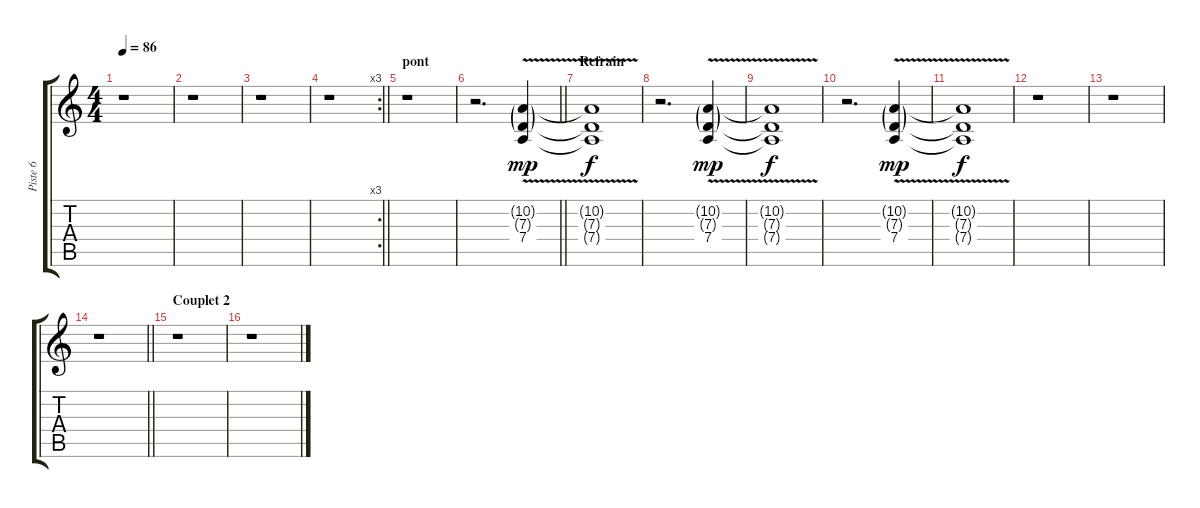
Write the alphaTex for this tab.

\track ("Piste 6" "Piste 6") {instrument harpsichord}
\staff {score tabs}
\tuning (E4 B3 G3 D3 A2 E2) {hide}
\ts (4 4)
\tempo 86
\clef g2
\ks c
r.1{dy mp} |
r.1 |
r.1 |
\rc 3
\barLineRight lightlight
r.1 |
\section ("" "pont")
r.1 |
\barLineRight lightlight
r.2{d} (10.2{v g} 7.3{v g} 7.4{v}).4 |
\section ("" "Refrain")
(10.2{t} 7.3{t} 7.4{t}).1{dy f} |
r.2{d} (10.2{v g} 7.3{v g} 7.4{v}).4{dy mp} |
(10.2{t} 7.3{t} 7.4{t}).1{dy f} |
r.2{d} (10.2{v g} 7.3{v g} 7.4{v}).4{dy mp} |
(10.2{t} 7.3{t} 7.4{t}).1{dy f} |
r.1 |
r.1 |
\barLineRight lightlight
r.1 |
\section ("" "Couplet 2")
r.1 |
r.1
